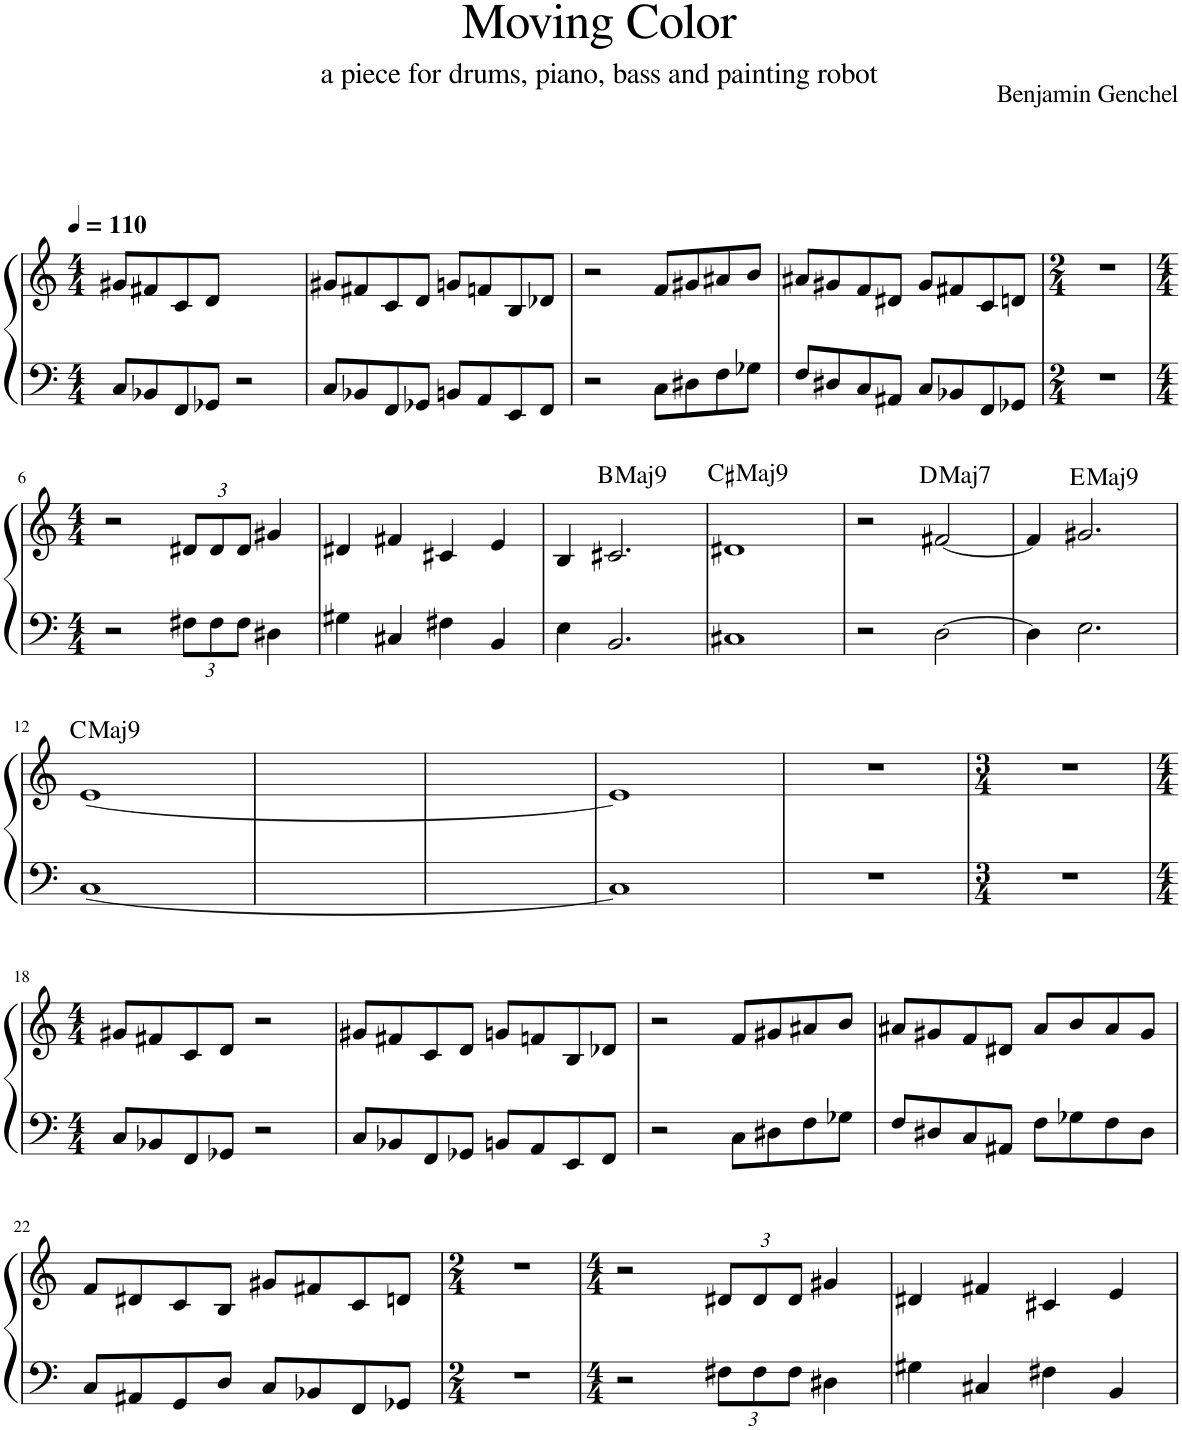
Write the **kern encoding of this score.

**kern	**kern	**harte
*part1	*part1	*part1
*staff2	*staff1	*
*I"Piano	*	*
*I'Pno.	*	*
*clefF4	*clefG2	*
*k[]	*k[]	*
*M4/4	*M4/4	*
*MM110	*MM110	*
=1	=1	=1
8C/L	8g#X/L	.
8BB-X/	8f#X/	.
8FF/	8c/	.
8GG-X/J	8d/J	.
2r	2ryy	.
=2	=2	=2
8C/L	8g#X/L	.
8BB-X/	8f#X/	.
8FF/	8c/	.
8GG-X/J	8d/J	.
8BBn/L	8gn/L	.
8AA/	8fn/	.
8EE/	8B/	.
8FF/J	8d-X/J	.
=3	=3	=3
2r	2r	.
8C\L	8f/L	.
8D#X\	8g#X/	.
8F\	8a#X/	.
8G-X\J	8b/J	.
=4	=4	=4
8F/L	8a#X/L	.
8D#X/	8g#X/	.
8C/	8f/	.
8AA#X/J	8d#X/J	.
8C/L	8g#/L	.
8BB-X/	8f#X/	.
8FF/	8c/	.
8GG-X/J	8dn/J	.
=5	=5	=5
*M2/4	*M2/4	*
2r	2r	.
!!LO:LB:g=z
=6	=6	=6
*M4/4	*M4/4	*
2r	2r	.
*Xbrackettup	*Xbrackettup	*
12F#X\L	12d#X/L	.
12F#\	12d#/	.
12F#\J	12d#/J	.
4D#X\	4g#X/	.
=7	=7	=7
4G#X\	4d#X/	.
4C#X/	4f#X/	.
4F#X\	4c#X/	.
4BB/	4e/	.
=8	=8	=8
4E\	4B/	.
!	!	!LO:H:kt=Maj9
2.BB/	2.c#X/	B:maj9
=9	=9	=9
!	!	!LO:H:kt=Maj9
1C#X	1d#X	C#:maj9
=10	=10	=10
2r	2r	.
!	!	!LO:H:kt=Maj7
[2D\	[2f#X/	D:maj7
=11	=11	=11
4D\]	4f#/]	.
!	!	!LO:H:kt=Maj9
2.E\	2.g#X/	E:maj9
!!LO:LB:g=z
=12	=12	=12
!	!	!LO:H:kt=Maj9
[1C	[1e	C:maj9
=13	=13	=13
1ryy	1ryy	.
=14	=14	=14
1ryy	1ryy	.
=15	=15	=15
1C]	1e]	.
=16	=16	=16
1r	1r	.
=17	=17	=17
*M3/4	*M3/4	*
2.r	2.r	.
!!LO:LB:g=z
=18	=18	=18
*M4/4	*M4/4	*
8C/L	8g#X/L	.
8BB-X/	8f#X/	.
8FF/	8c/	.
8GG-X/J	8d/J	.
2r	2r	.
=19	=19	=19
8C/L	8g#X/L	.
8BB-X/	8f#X/	.
8FF/	8c/	.
8GG-X/J	8d/J	.
8BBn/L	8gn/L	.
8AA/	8fn/	.
8EE/	8B/	.
8FF/J	8d-X/J	.
=20	=20	=20
2r	2r	.
8C\L	8f/L	.
8D#X\	8g#X/	.
8F\	8a#X/	.
8G-X\J	8b/J	.
=21	=21	=21
8F/L	8a#X/L	.
8D#X/	8g#X/	.
8C/	8f/	.
8AA#X/J	8d#X/J	.
8F\L	8a#/L	.
8G-X\	8b/	.
8F\	8a#/	.
8D#\J	8g#/J	.
!!LO:LB:g=z
=22	=22	=22
8C/L	8f/L	.
8AA#X/	8d#X/	.
8GG/	8c/	.
8D/J	8B/J	.
8C/L	8g#X/L	.
8BB-X/	8f#X/	.
8FF/	8c/	.
8GG-X/J	8dn/J	.
=23	=23	=23
*M2/4	*M2/4	*
2r	2r	.
=24	=24	=24
*M4/4	*M4/4	*
2r	2r	.
12F#X\L	12d#X/L	.
12F#\	12d#/	.
12F#\J	12d#/J	.
4D#X\	4g#X/	.
=25	=25	=25
4G#X\	4d#X/	.
4C#X/	4f#X/	.
4F#X\	4c#X/	.
4BB/	4e/	.
=	=	=
*-	*-	*-
